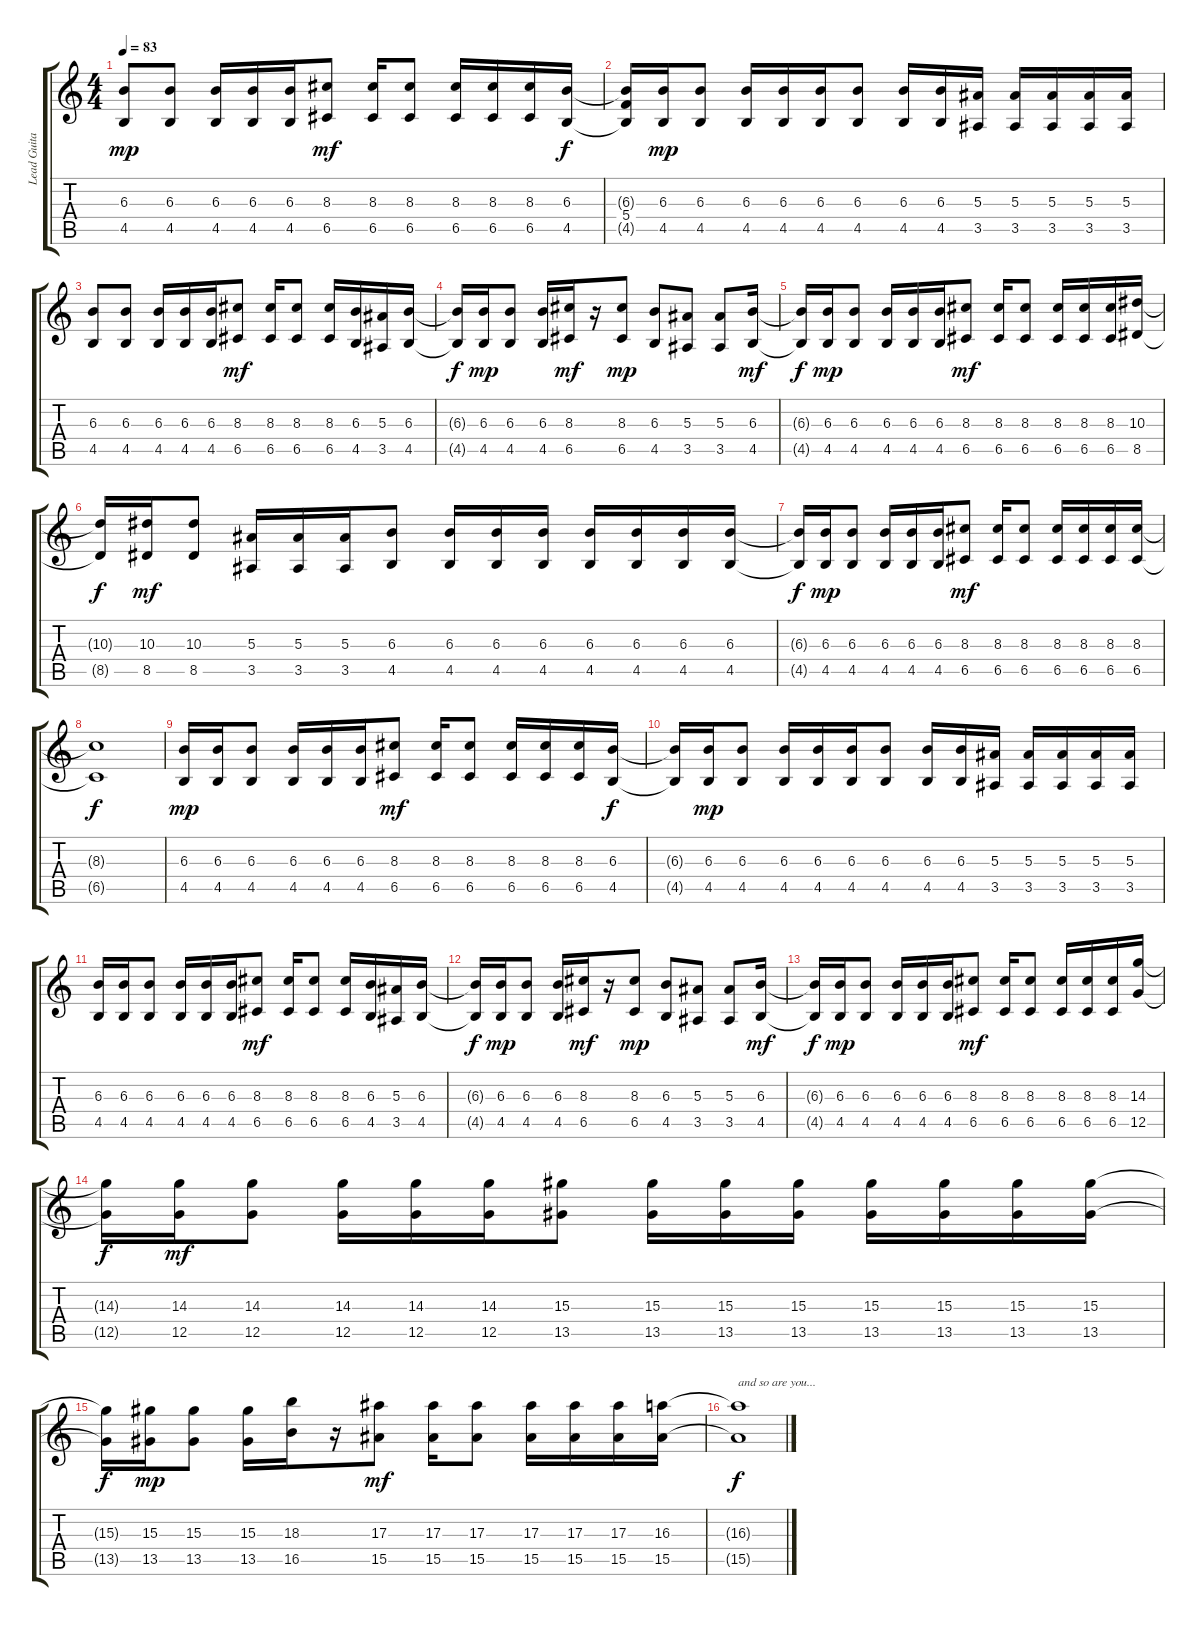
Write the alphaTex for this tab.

\track ("Lead Guitar" "Lead Guita") {instrument distortionguitar}
\staff {score tabs}
\tuning (D4 A3 F3 C3 G2 D2) {hide}
\ts (4 4)
\tempo 83
\clef g2
\ks c
(6.3 4.5).8{dy mp} (6.3 4.5).8 (6.3 4.5).16 (6.3 4.5).16 (6.3 4.5).16 (8.3 6.5).8{dy mf} (8.3 6.5).16 (8.3 6.5).8 (8.3 6.5).16 (8.3 6.5).16 (8.3 6.5).16 (6.3 4.5).16{dy f} |
(6.3{t} 5.4{t} 4.5{t}).16 (6.3 4.5).16{dy mp} (6.3 4.5).8 (6.3 4.5).16 (6.3 4.5).16 (6.3 4.5).16 (6.3 4.5).8 (6.3 4.5).16 (6.3 4.5).16 (5.3 3.5).16 (5.3 3.5).16 (5.3 3.5).16 (5.3 3.5).16 (5.3 3.5).16 |
(6.3 4.5).8 (6.3 4.5).8 (6.3 4.5).16 (6.3 4.5).16 (6.3 4.5).16 (8.3 6.5).8{dy mf} (8.3 6.5).16 (8.3 6.5).8 (8.3 6.5).16 (6.3 4.5).16 (5.3 3.5).16 (6.3 4.5).16 |
(6.3{t} 4.5{t}).16{dy f} (6.3 4.5).16{dy mp} (6.3 4.5).8 (6.3 4.5).16 (8.3 6.5).16{dy mf} r.16 (8.3 6.5).8{dy mp} (6.3 4.5).8 (5.3 3.5).8 (5.3 3.5).8 (6.3 4.5).16{dy mf} |
(6.3{t} 4.5{t}).16{dy f} (6.3 4.5).16{dy mp} (6.3 4.5).8 (6.3 4.5).16 (6.3 4.5).16 (6.3 4.5).16 (8.3 6.5).8{dy mf} (8.3 6.5).16 (8.3 6.5).8 (8.3 6.5).16 (8.3 6.5).16 (8.3 6.5).16 (10.3 8.5).16 |
(10.3{t} 8.5{t}).16{dy f} (10.3 8.5).16{dy mf} (10.3 8.5).8 (5.3 3.5).16 (5.3 3.5).16 (5.3 3.5).16 (6.3 4.5).8 (6.3 4.5).16 (6.3 4.5).16 (6.3 4.5).16 (6.3 4.5).16 (6.3 4.5).16 (6.3 4.5).16 (6.3 4.5).16 |
(6.3{t} 4.5{t}).16{dy f} (6.3 4.5).16{dy mp} (6.3 4.5).8 (6.3 4.5).16 (6.3 4.5).16 (6.3 4.5).16 (8.3 6.5).8{dy mf} (8.3 6.5).16 (8.3 6.5).8 (8.3 6.5).16 (8.3 6.5).16 (8.3 6.5).16 (8.3 6.5).16 |
(8.3{t} 6.5{t}).1{dy f} |
(6.3 4.5).16{dy mp} (6.3 4.5).16 (6.3 4.5).8 (6.3 4.5).16 (6.3 4.5).16 (6.3 4.5).16 (8.3 6.5).8{dy mf} (8.3 6.5).16 (8.3 6.5).8 (8.3 6.5).16 (8.3 6.5).16 (8.3 6.5).16 (6.3 4.5).16{dy f} |
(6.3{t} 4.5{t}).16 (6.3 4.5).16{dy mp} (6.3 4.5).8 (6.3 4.5).16 (6.3 4.5).16 (6.3 4.5).16 (6.3 4.5).8 (6.3 4.5).16 (6.3 4.5).16 (5.3 3.5).16 (5.3 3.5).16 (5.3 3.5).16 (5.3 3.5).16 (5.3 3.5).16 |
(6.3 4.5).16 (6.3 4.5).16 (6.3 4.5).8 (6.3 4.5).16 (6.3 4.5).16 (6.3 4.5).16 (8.3 6.5).8{dy mf} (8.3 6.5).16 (8.3 6.5).8 (8.3 6.5).16 (6.3 4.5).16 (5.3 3.5).16 (6.3 4.5).16 |
(6.3{t} 4.5{t}).16{dy f} (6.3 4.5).16{dy mp} (6.3 4.5).8 (6.3 4.5).16 (8.3 6.5).16{dy mf} r.16 (8.3 6.5).8{dy mp} (6.3 4.5).8 (5.3 3.5).8 (5.3 3.5).8 (6.3 4.5).16{dy mf} |
(6.3{t} 4.5{t}).16{dy f} (6.3 4.5).16{dy mp} (6.3 4.5).8 (6.3 4.5).16 (6.3 4.5).16 (6.3 4.5).16 (8.3 6.5).8{dy mf} (8.3 6.5).16 (8.3 6.5).8 (8.3 6.5).16 (8.3 6.5).16 (8.3 6.5).16 (14.3 12.5).16 |
(14.3{t} 12.5{t}).16{dy f} (14.3 12.5).16{dy mf} (14.3 12.5).8 (14.3 12.5).16 (14.3 12.5).16 (14.3 12.5).16 (15.3 13.5).8 (15.3 13.5).16 (15.3 13.5).16 (15.3 13.5).16 (15.3 13.5).16 (15.3 13.5).16 (15.3 13.5).16 (15.3 13.5).16 |
(15.3{t} 13.5{t}).16{dy f} (15.3 13.5).16{dy mp} (15.3 13.5).8 (15.3 13.5).16 (18.3 16.5).16 r.16 (17.3 15.5).8{dy mf} (17.3 15.5).16 (17.3 15.5).8 (17.3 15.5).16 (17.3 15.5).16 (17.3 15.5).16 (16.3 15.5).16{volume 2} |
(16.3{t} 15.5{t}).1{txt "and so are you..." dy f}
